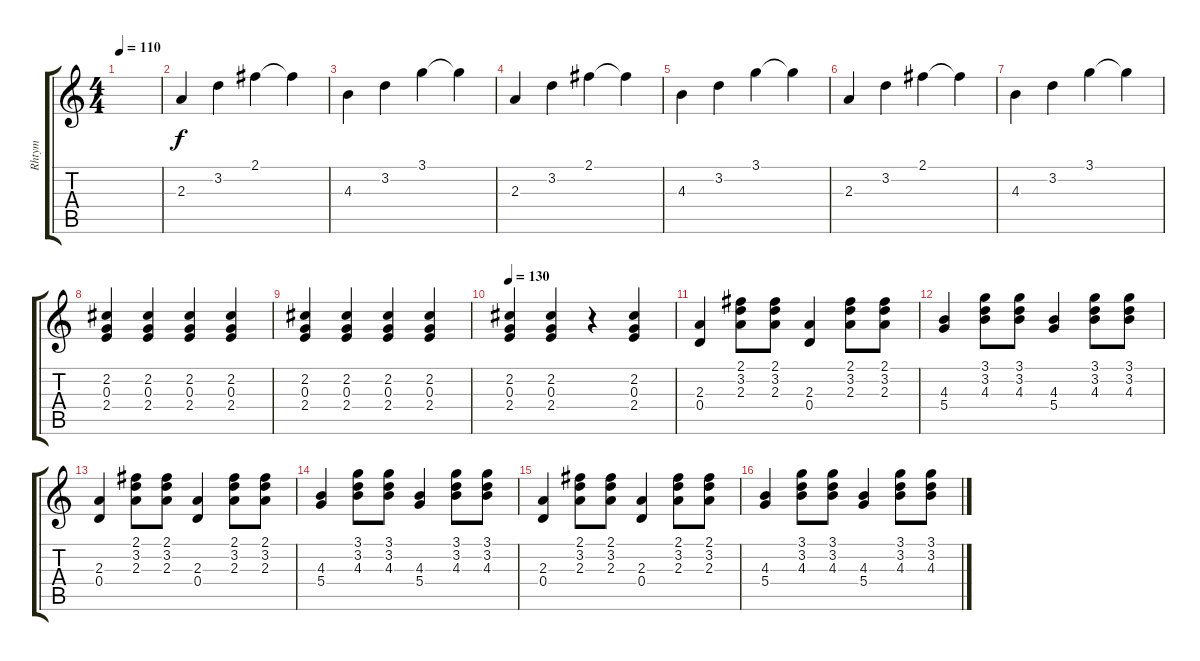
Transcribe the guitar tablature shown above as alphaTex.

\track ("Rhtym" "Rhtym") {instrument acousticguitarsteel}
\staff {score tabs}
\tuning (E4 B3 G3 D3 A2 E2) {hide}
\ts (4 4)
\tempo 110
\clef g2
\ks c
|
2.3.4 3.2.4 2.1.4 2.1{t}.4 |
4.3.4 3.2.4 3.1.4 3.1{t}.4 |
2.3.4 3.2.4 2.1.4 2.1{t}.4 |
4.3.4 3.2.4 3.1.4 3.1{t}.4 |
2.3.4 3.2.4 2.1.4 2.1{t}.4 |
4.3.4 3.2.4 3.1.4 3.1{t}.4 |
(2.2 0.3 2.4).4 (2.2 0.3 2.4).4 (2.2 0.3 2.4).4 (2.2 0.3 2.4).4 |
(2.2 0.3 2.4).4 (2.2 0.3 2.4).4 (2.2 0.3 2.4).4 (2.2 0.3 2.4).4 |
\tempo 130
(2.2 0.3 2.4).4 (2.2 0.3 2.4).4 r.4 (2.2 0.3 2.4).4 |
(2.3 0.4).4 (2.1 3.2 2.3).8 (2.1 3.2 2.3).8 (2.3 0.4).4 (2.1 3.2 2.3).8 (2.1 3.2 2.3).8 |
(4.3 5.4).4 (3.1 3.2 4.3).8 (3.1 3.2 4.3).8 (4.3 5.4).4 (3.1 3.2 4.3).8 (3.1 3.2 4.3).8 |
(2.3 0.4).4 (2.1 3.2 2.3).8 (2.1 3.2 2.3).8 (2.3 0.4).4 (2.1 3.2 2.3).8 (2.1 3.2 2.3).8 |
(4.3 5.4).4 (3.1 3.2 4.3).8 (3.1 3.2 4.3).8 (4.3 5.4).4 (3.1 3.2 4.3).8 (3.1 3.2 4.3).8 |
(2.3 0.4).4 (2.1 3.2 2.3).8 (2.1 3.2 2.3).8 (2.3 0.4).4 (2.1 3.2 2.3).8 (2.1 3.2 2.3).8 |
(4.3 5.4).4 (3.1 3.2 4.3).8 (3.1 3.2 4.3).8 (4.3 5.4).4 (3.1 3.2 4.3).8 (3.1 3.2 4.3).8
